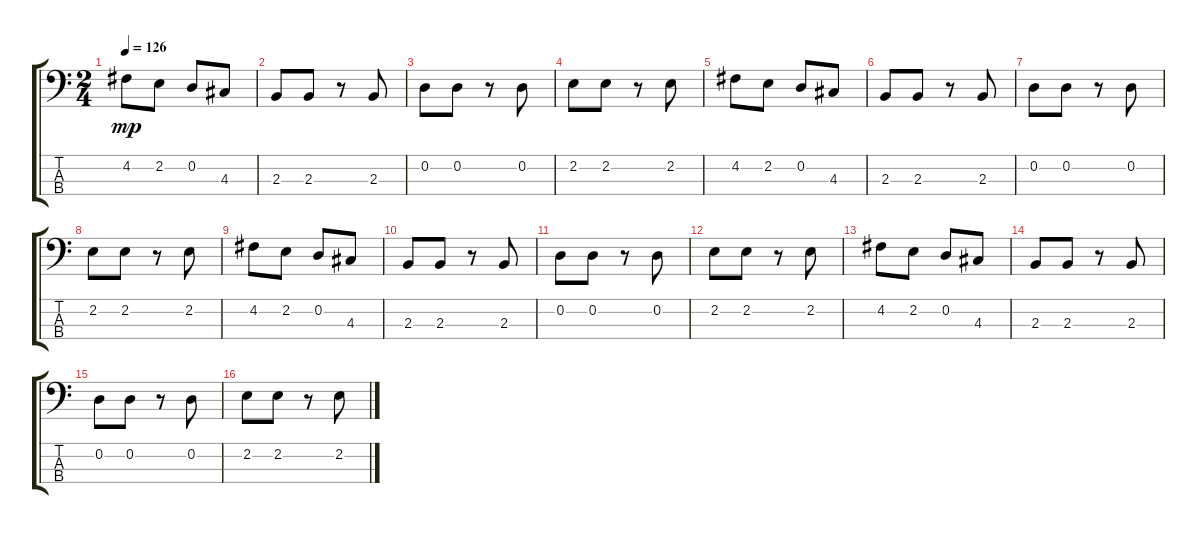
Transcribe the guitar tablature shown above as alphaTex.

\track "" {instrument slapbass2}
\staff {score tabs}
\tuning (G2 D2 A1 E1) {hide}
\ts (2 4)
\tempo 126
\clef f4
\ks c
4.2.8{dy mp} 2.2.8 0.2.8 4.3.8 |
2.3.8 2.3.8 r.8 2.3.8 |
0.2.8 0.2.8 r.8 0.2.8 |
2.2.8 2.2.8 r.8 2.2.8 |
4.2.8 2.2.8 0.2.8 4.3.8 |
2.3.8 2.3.8 r.8 2.3.8 |
0.2.8 0.2.8 r.8 0.2.8 |
2.2.8 2.2.8 r.8 2.2.8 |
4.2.8 2.2.8 0.2.8 4.3.8 |
2.3.8 2.3.8 r.8 2.3.8 |
0.2.8 0.2.8 r.8 0.2.8 |
2.2.8 2.2.8 r.8 2.2.8 |
4.2.8 2.2.8 0.2.8 4.3.8 |
2.3.8 2.3.8 r.8 2.3.8 |
0.2.8 0.2.8 r.8 0.2.8 |
2.2.8 2.2.8 r.8 2.2.8
